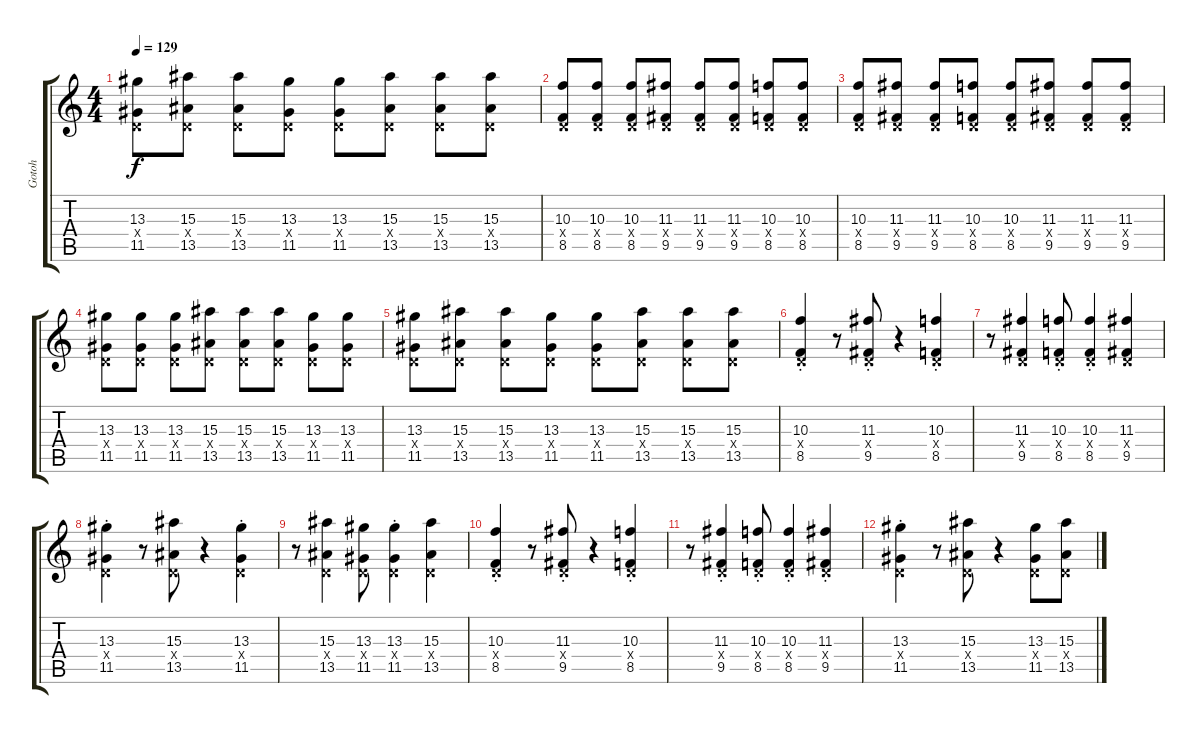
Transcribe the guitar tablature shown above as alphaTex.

\track ("Gotoh" "Gotoh") {instrument electricguitarjazz}
\staff {score tabs}
\tuning (E4 B3 G3 D3 A2 E2) {hide}
\ts (4 4)
\tempo 129
\clef g2
\ks c
(13.3 0.4{x} 11.5).8{dy f} (15.3 0.4{x} 13.5).8 (15.3 0.4{x} 13.5).8 (13.3 0.4{x} 11.5).8 (13.3 0.4{x} 11.5).8 (15.3 0.4{x} 13.5).8 (15.3 0.4{x} 13.5).8 (15.3 0.4{x} 13.5).8 |
(10.3 0.4{x} 8.5).8 (10.3 0.4{x} 8.5).8 (10.3 0.4{x} 8.5).8 (11.3 0.4{x} 9.5).8 (11.3 0.4{x} 9.5).8 (11.3 0.4{x} 9.5).8 (10.3 0.4{x} 8.5).8 (10.3 0.4{x} 8.5).8 |
(10.3 0.4{x} 8.5).8 (11.3 0.4{x} 9.5).8 (11.3 0.4{x} 9.5).8 (10.3 0.4{x} 8.5).8 (10.3 0.4{x} 8.5).8 (11.3 0.4{x} 9.5).8 (11.3 0.4{x} 9.5).8 (11.3 0.4{x} 9.5).8 |
(13.3 0.4{x} 11.5).8 (13.3 0.4{x} 11.5).8 (13.3 0.4{x} 11.5).8 (15.3 0.4{x} 13.5).8 (15.3 0.4{x} 13.5).8 (15.3 0.4{x} 13.5).8 (13.3 0.4{x} 11.5).8 (13.3 0.4{x} 11.5).8 |
(13.3 0.4{x} 11.5).8 (15.3 0.4{x} 13.5).8 (15.3 0.4{x} 13.5).8 (13.3 0.4{x} 11.5).8 (13.3 0.4{x} 11.5).8 (15.3 0.4{x} 13.5).8 (15.3 0.4{x} 13.5).8 (15.3 0.4{x} 13.5).8 |
(10.3{st} 0.4{x} 8.5).4 r.8 (11.3{st} 0.4{x} 9.5).8 r.4 (10.3{st} 0.4{x} 8.5).4 |
r.8 (11.3 0.4{x} 9.5).4 (10.3{st} 0.4{x} 8.5).8 (10.3{st} 0.4{x} 8.5).4 (11.3 0.4{x} 9.5).4 |
(13.3{st} 0.4{x} 11.5).4 r.8 (15.3 0.4{x} 13.5).8 r.4 (13.3{st} 0.4{x} 11.5).4 |
r.8 (15.3 0.4{x} 13.5).4 (13.3 0.4{x} 11.5).8 (13.3{st} 0.4{x} 11.5).4 (15.3 0.4{x} 13.5).4 |
(10.3{st} 0.4{x} 8.5).4 r.8 (11.3{st} 0.4{x} 9.5).8 r.4 (10.3{st} 0.4{x} 8.5).4 |
r.8 (11.3{st} 0.4{x} 9.5).4 (10.3{st} 0.4{x} 8.5).8 (10.3{st} 0.4{x} 8.5).4 (11.3{st} 0.4{x} 9.5).4 |
(13.3{st} 0.4{x} 11.5).4 r.8 (15.3 0.4{x} 13.5).8 r.4 (13.3 0.4{x} 11.5).8 (15.3 0.4{x} 13.5).8
